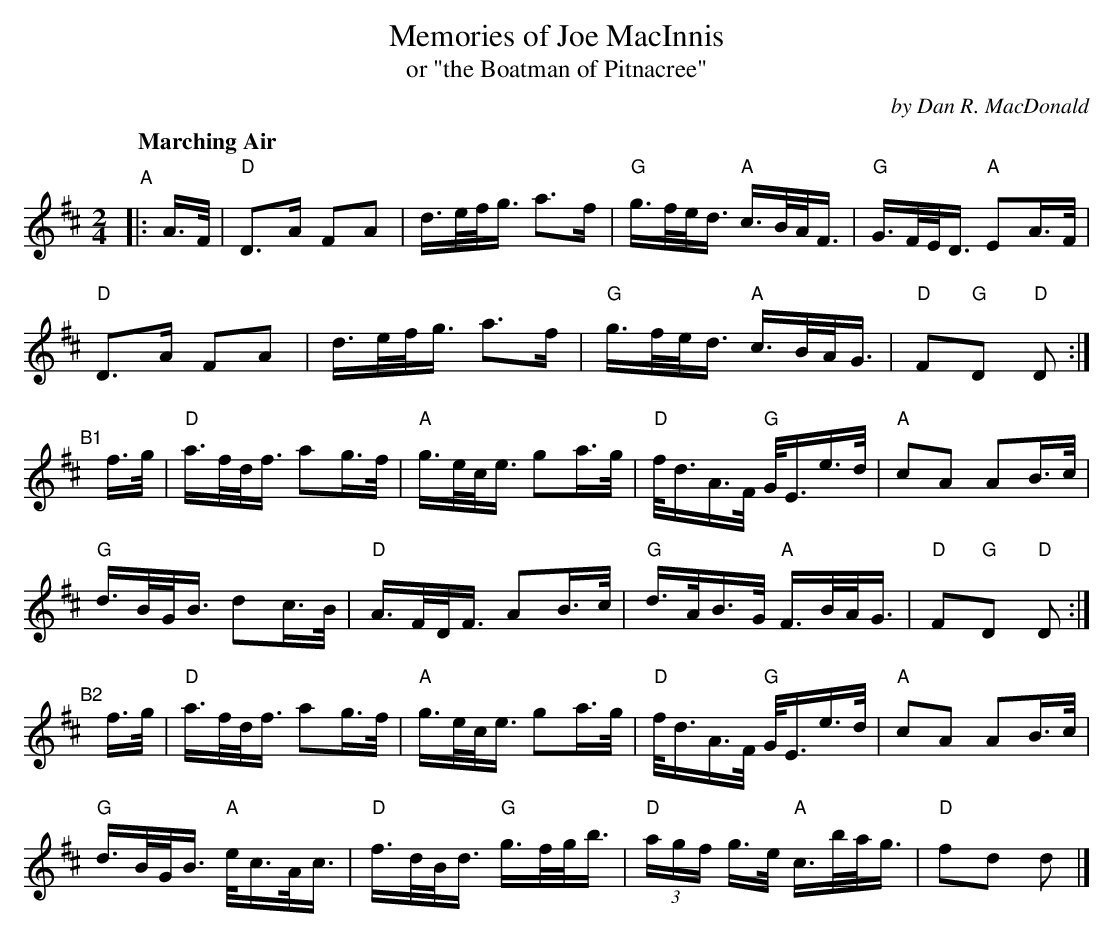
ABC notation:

X:1
T: Memories of Joe MacInnis
C: by Dan R. MacDonald
T: or "the Boatman of Pitnacree"
M: 2/4
L: 1/16
Q: "Marching Air"
K: D
"^A"|: A>F |\
"D"D3A F2A2 | d>ef<g a3f | "G"g>fe<d "A"c>BA<F | "G"G>FE<D "A"E2A>F |
"D"D3A F2A2 | d>ef<g a3f | "G"g>fe<d "A"c>BA<G | "D"F2"G"D2 "D"D2 :|
"^B1"[|] f>g |\
"D"a>fd<f a2g>f | "A"g>ec<e g2a>g | "D"f<dA>F "G"G<Ee>d | "A"c2A2 A2B>c |
"G"d>BG<B d2c>B | "D"A>FD<F A2B>c | "G"d>AB>G "A"F>BA<G | "D"F2"G"D2 "D"D2 :|
"^B2"[|] f>g |\
"D"a>fd<f     a2g>f | "A"g>ec<e    g2a>g  | "D"f<dA>F    "G"G<Ee>d | "A"c2A2 A2B>c |
"G"d>BG<B "A"e<cA<c | "D"f>dB<d "G"g>fg<b | "D"(3agf g>e "A"c>ba<g | "D"f2d2 d2 |]
